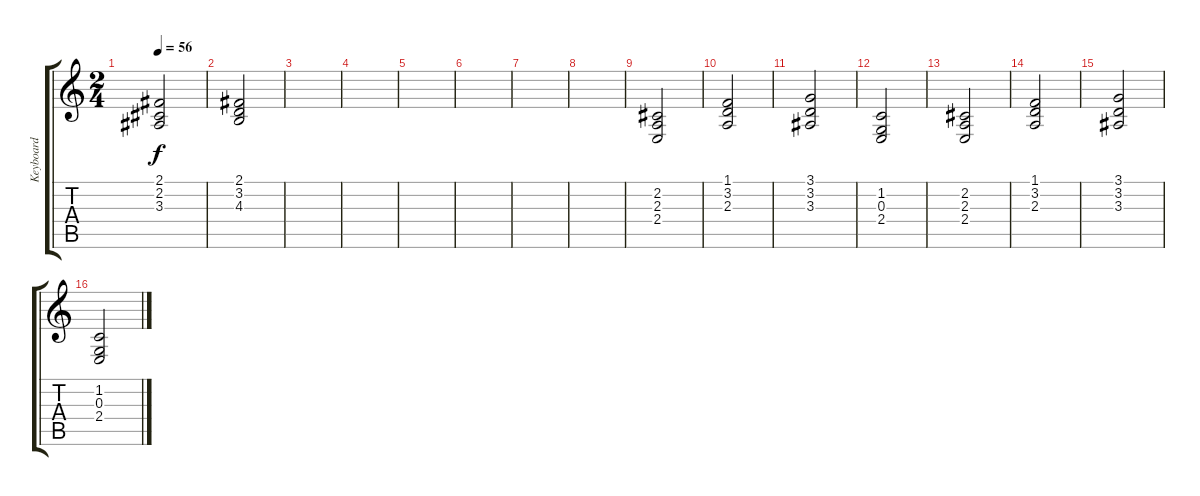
\track ("Keyboard" "Keyboard") {instrument stringensemble1}
\staff {score tabs}
\tuning (E4 B3 G3 D3 A2 E2) {hide}
\ts (2 4)
\tempo 56
\clef g2
\ks c
(2.1 2.2 3.3).2{dy f} |
(2.1 3.2 4.3).2 |
|
|
|
|
|
|
(2.2 2.3 2.4).2 |
(1.1 3.2 2.3).2 |
(3.1 3.2 3.3).2 |
(1.2 0.3 2.4).2 |
(2.2 2.3 2.4).2 |
(1.1 3.2 2.3).2 |
(3.1 3.2 3.3).2 |
(1.2 0.3 2.4).2
